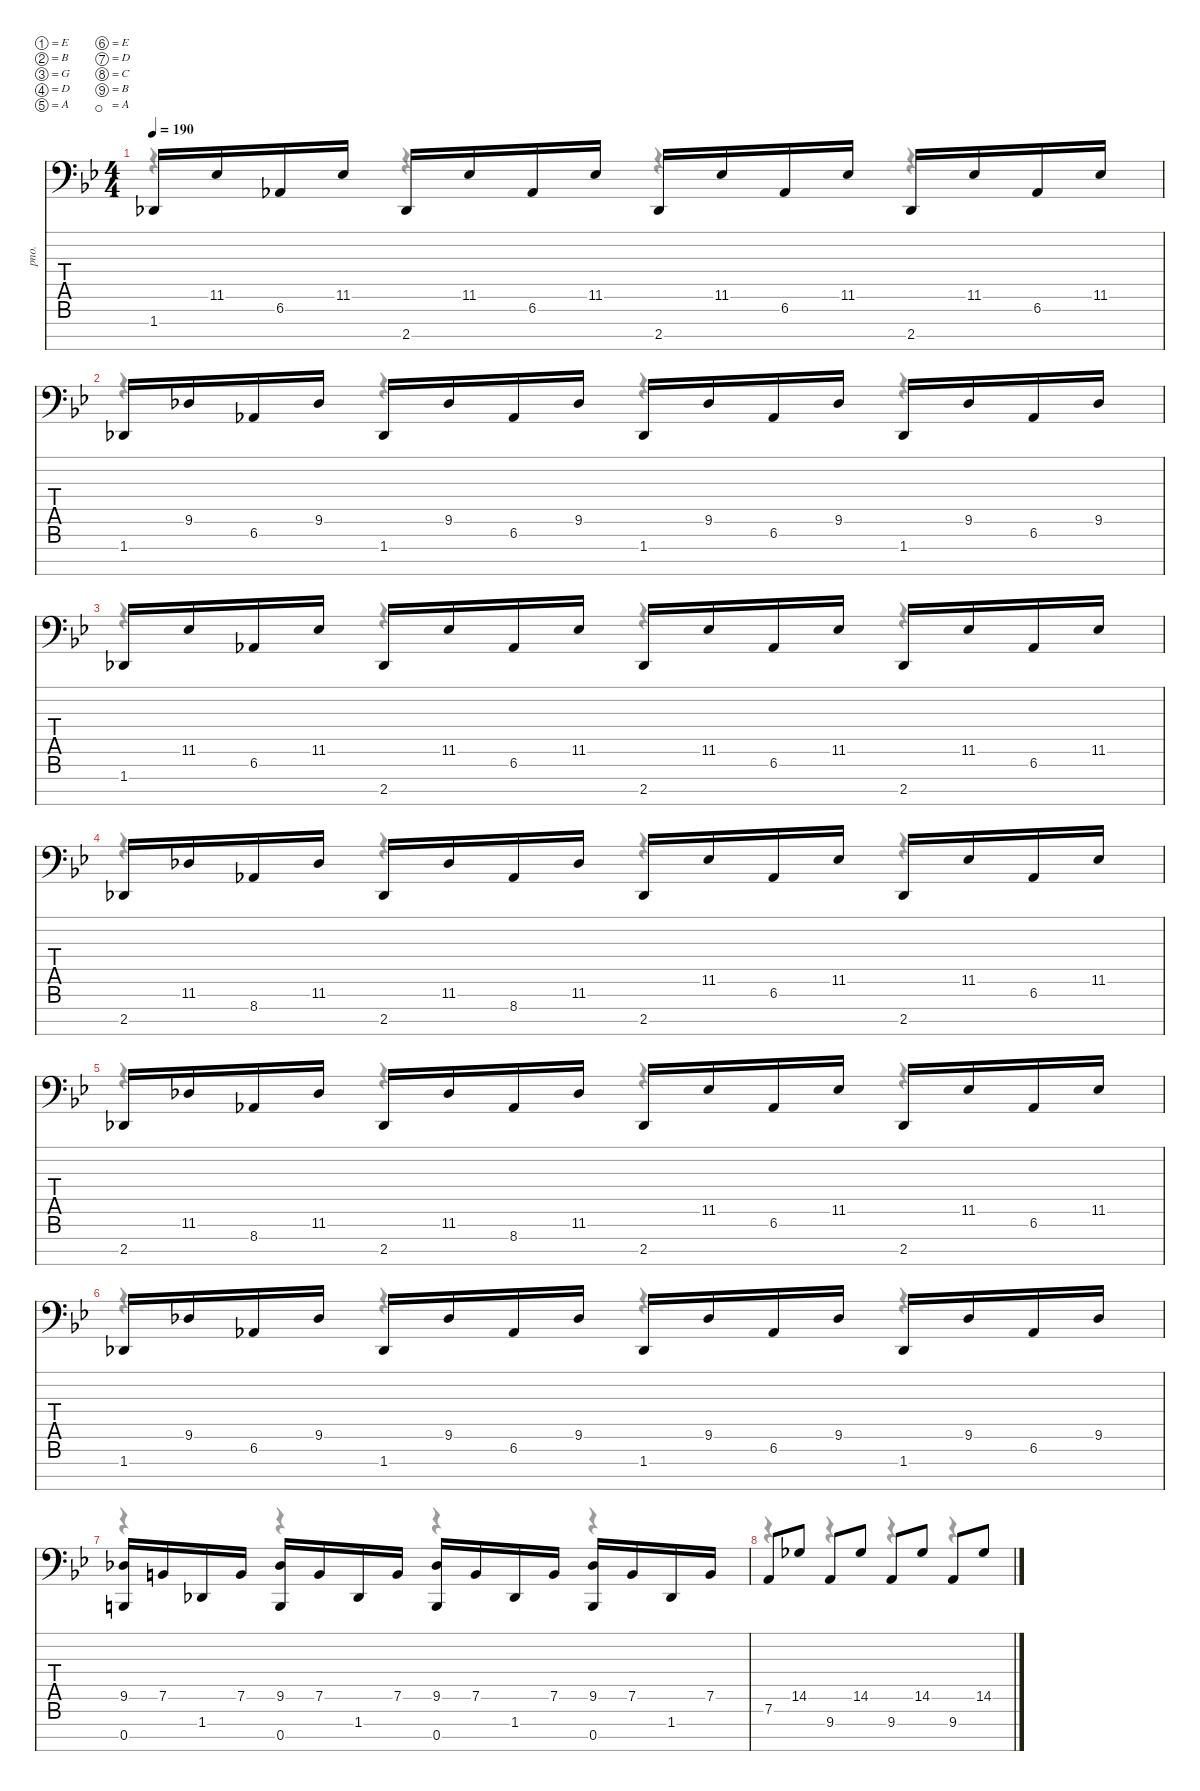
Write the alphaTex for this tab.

\defaultSystemsLayout 4
\hideDynamics
\bracketExtendMode nobrackets
\otherSystemsTrackNameOrientation horizontal
\track ("Left Hand" "pno.") {solo instrument acousticgrandpiano}
\staff {score tabs}
\tuning (E4 B3 G3 D3 A2 E2 D2 C2 B1 A1)
\voice
\ts (4 4)
\tempo 190
\clef f4
\ks bb
1.8{acc b}.16{dy f beam Up} 11.6{acc b}.16{beam Up} 6.7{acc b}.16{beam Up} 11.6{acc b}.16{beam Up} 2.9{acc b}.16{beam Up} 11.6{acc b}.16{beam Up} 6.7{acc b}.16{beam Up} 11.6{acc b}.16{beam Up} 2.9{acc b}.16{beam Up} 11.6{acc b}.16{beam Up} 6.7{acc b}.16{beam Up} 11.6{acc b}.16{beam Up} 2.9{acc b}.16{beam Up} 11.6{acc b}.16{beam Up} 6.7{acc b}.16{beam Up} 11.6{acc b}.16{beam Up} |
1.8{acc b}.16{beam Up} 9.6{acc b}.16{beam Up} 6.7{acc b}.16{beam Up} 9.6{acc b}.16{beam Up} 1.8{acc b}.16{beam Up} 9.6{acc b}.16{beam Up} 6.7{acc b}.16{beam Up} 9.6{acc b}.16{beam Up} 1.8{acc b}.16{beam Up} 9.6{acc b}.16{beam Up} 6.7{acc b}.16{beam Up} 9.6{acc b}.16{beam Up} 1.8{acc b}.16{beam Up} 9.6{acc b}.16{beam Up} 6.7{acc b}.16{beam Up} 9.6{acc b}.16{beam Up} |
1.8{acc b}.16{beam Up} 11.6{acc b}.16{beam Up} 6.7{acc b}.16{beam Up} 11.6{acc b}.16{beam Up} 2.9{acc b}.16{beam Up} 11.6{acc b}.16{beam Up} 6.7{acc b}.16{beam Up} 11.6{acc b}.16{beam Up} 2.9{acc b}.16{beam Up} 11.6{acc b}.16{beam Up} 6.7{acc b}.16{beam Up} 11.6{acc b}.16{beam Up} 2.9{acc b}.16{beam Up} 11.6{acc b}.16{beam Up} 6.7{acc b}.16{beam Up} 11.6{acc b}.16{beam Up} |
2.9{acc b}.16{beam Up} 11.7{acc b}.16{beam Up} 8.8{acc b}.16{beam Up} 11.7{acc b}.16{beam Up} 2.9{acc b}.16{beam Up} 11.7{acc b}.16{beam Up} 8.8{acc b}.16{beam Up} 11.7{acc b}.16{beam Up} 2.9{acc b}.16{beam Up} 11.6{acc b}.16{beam Up} 6.7{acc b}.16{beam Up} 11.6{acc b}.16{beam Up} 2.9{acc b}.16{beam Up} 11.6{acc b}.16{beam Up} 6.7{acc b}.16{beam Up} 11.6{acc b}.16{beam Up} |
2.9{acc b}.16{beam Up} 11.7{acc b}.16{beam Up} 8.8{acc b}.16{beam Up} 11.7{acc b}.16{beam Up} 2.9{acc b}.16{beam Up} 11.7{acc b}.16{beam Up} 8.8{acc b}.16{beam Up} 11.7{acc b}.16{beam Up} 2.9{acc b}.16{beam Up} 11.6{acc b}.16{beam Up} 6.7{acc b}.16{beam Up} 11.6{acc b}.16{beam Up} 2.9{acc b}.16{beam Up} 11.6{acc b}.16{beam Up} 6.7{acc b}.16{beam Up} 11.6{acc b}.16{beam Up} |
1.8{acc b}.16{beam Up} 9.6{acc b}.16{beam Up} 6.7{acc b}.16{beam Up} 9.6{acc b}.16{beam Up} 1.8{acc b}.16{beam Up} 9.6{acc b}.16{beam Up} 6.7{acc b}.16{beam Up} 9.6{acc b}.16{beam Up} 1.8{acc b}.16{beam Up} 9.6{acc b}.16{beam Up} 6.7{acc b}.16{beam Up} 9.6{acc b}.16{beam Up} 1.8{acc b}.16{beam Up} 9.6{acc b}.16{beam Up} 6.7{acc b}.16{beam Up} 9.6{acc b}.16{beam Up} |
(9.6{acc b} 0.9{acc forcenatural}).16{beam Up} 7.6{acc forcenatural}.16{beam Up} 1.8{acc b}.16{beam Up} 7.6{acc forcenatural}.16{beam Up} (9.6{acc b} 0.9{acc forcenatural}).16{beam Up} 7.6{acc forcenatural}.16{beam Up} 1.8{acc b}.16{beam Up} 7.6{acc forcenatural}.16{beam Up} (9.6{acc b} 0.9{acc forcenatural}).16{beam Up} 7.6{acc forcenatural}.16{beam Up} 1.8{acc b}.16{beam Up} 7.6{acc forcenatural}.16{beam Up} (9.6{acc b} 0.9{acc forcenatural}).16{beam Up} 7.6{acc forcenatural}.16{beam Up} 1.8{acc b}.16{beam Up} 7.6{acc forcenatural}.16{beam Up} |
7.7{acc forcenatural}.8{beam Up} 14.6{acc b}.8{beam Up} 9.8{acc forcenatural}.8{beam Up} 14.6{acc b}.8{beam Up} 9.8{acc forcenatural}.8{beam Up} 14.6{acc b}.8{beam Up} 9.8{acc forcenatural}.8{beam Up} 14.6{acc b}.8{beam Up}
\voice
\clef f4
\ottava regular
\simile none
\ks bb
r.4{dy mf beam Down} r.4{beam Down} r.4{beam Down} r.4{beam Down} |
r.4{beam Down} r.4{beam Down} r.4{beam Down} r.4{beam Down} |
r.4{beam Down} r.4{beam Down} r.4{beam Down} r.4{beam Down} |
r.4{beam Down} r.4{beam Down} r.4{beam Down} r.4{beam Down} |
r.4{beam Down} r.4{beam Down} r.4{beam Down} r.4{beam Down} |
r.4{beam Down} r.4{beam Down} r.4{beam Down} r.4{beam Down} |
r.4{beam Down} r.4{beam Down} r.4{beam Down} r.4{beam Down} |
r.4{beam Down} r.4{beam Down} r.4{beam Down} r.4{beam Down}
